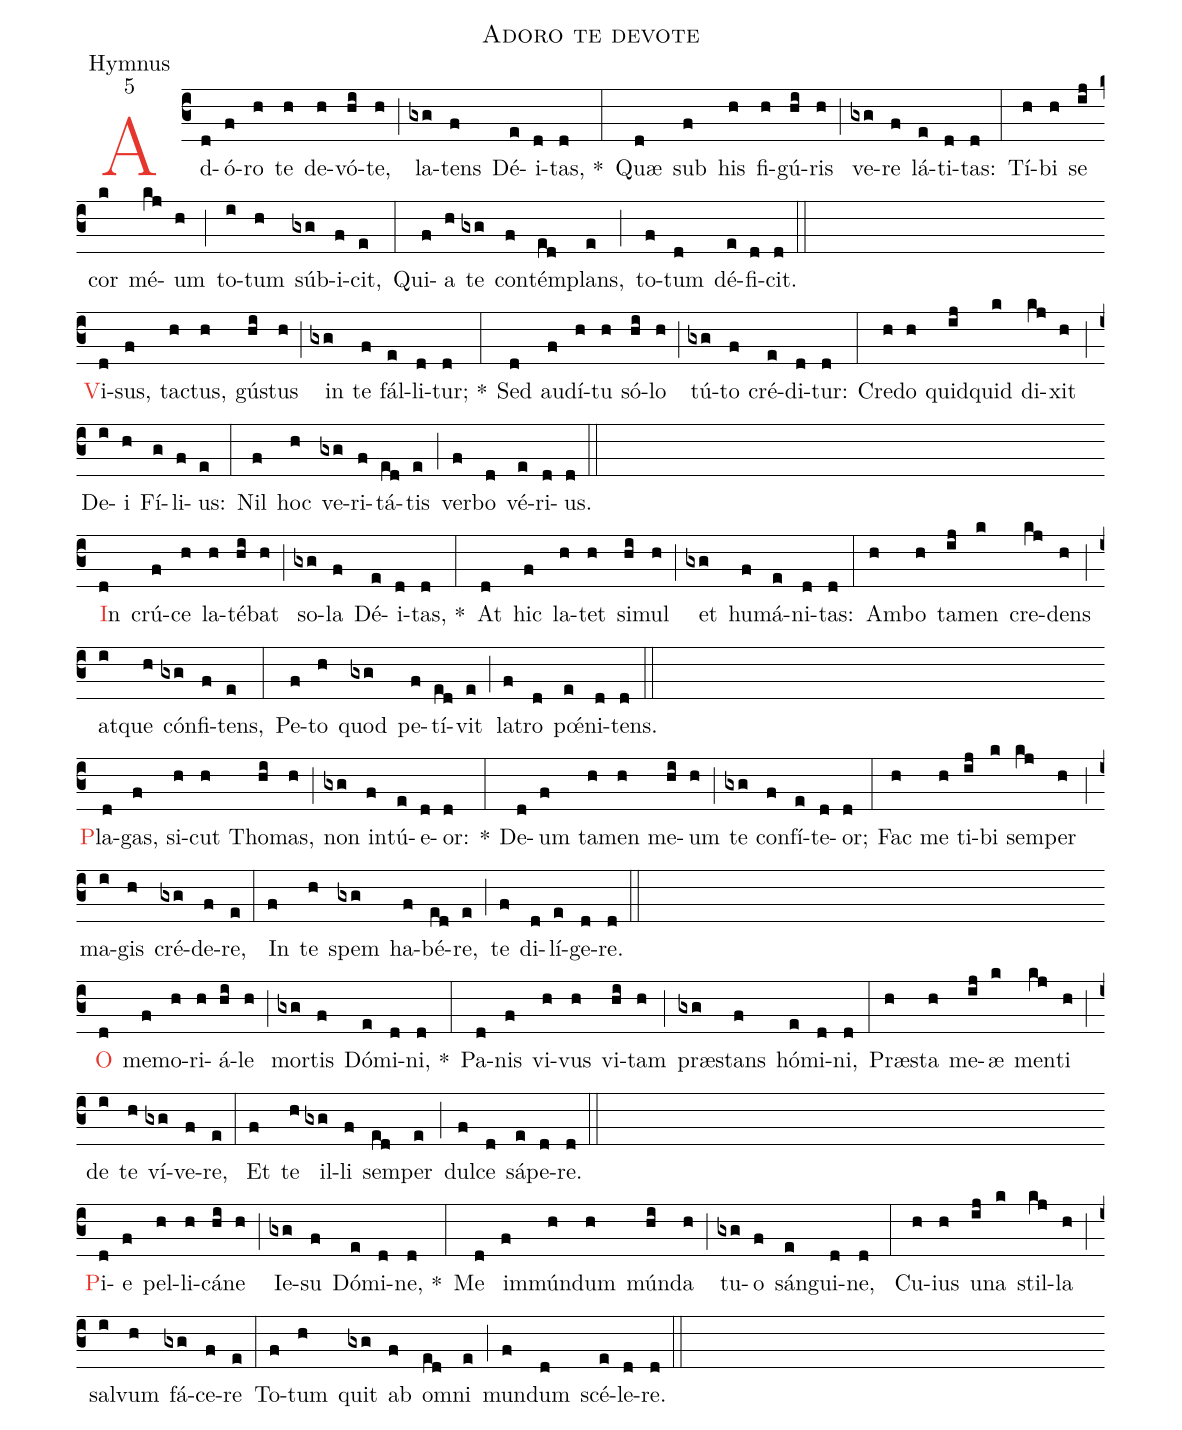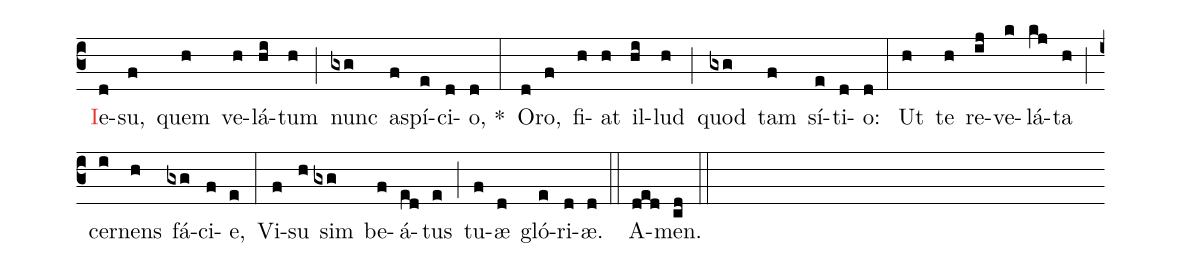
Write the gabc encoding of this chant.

name:Adoro te devote;
office-part:Hymnus;
mode:5;
%%
(c3) <c>A</c>d(d)ó(f)ro(h) te(h) de(h)vó(hi)te,(h) (;)
la(gxg)tens(f) Dé(e)i(d)tas, *(d) (:)
Qu<sp>ae</sp>(d) sub(f) his(h) fi(h)gú(hi)ris(h) (;)
ve(gxg)re(f) lá(e)ti(d)tas:(d) (:)
Tí(h)bi(h) se(ij) cor(k) mé(kj)um(h) (;)
to(i)tum(h) súb(gxg)i(f)cit,(e) (:)
Qui(f)a(h) te(gxg) con(f)tém(ed)plans,(e) (;)
to(f)tum(d) dé(e)fi(d)cit.(d) (::) (Z-)
<c>V</c>i(d)sus,(f) ta(h)ctus,(h) gú(hi)stus(h) (;)
in(gxg) te(f) fál(e)li(d)tur; *(d) (:)
Sed(d) au(f)dí(h)tu(h) só(hi)lo(h) (;)
tú(gxg)to(f) cré(e)di(d)tur:(d) (:)
Cre(h)do(h) quid(ij)quid(k) di(kj)xit(h) (;)
De(i)i(h) Fí(g)li(f)us:(e) (:)
Nil(f) hoc(h) ve(gxg)ri(f)tá(ed)tis(e) (;) ver(f)bo(d) vé(e)ri(d)us.(d) (::) (Z-)

<c>I</c>n(d) crú(f)ce(h) la(h)té(hi)bat(h) (;)
so(gxg)la(f) Dé(e)i(d)tas, *(d) (:)
At(d) hic(f) la(h)tet(h) si(hi)mul(h) (;)
et(gxg) hu(f)má(e)ni(d)tas:(d) (:)
Am(h)bo(h) ta(ij)men(k) cre(kj)dens(h) (;)
at(i)que(h) cón(gxg)fi(f)tens,(e) (:)
Pe(f)to(h) quod(gxg) pe(f)tí(ed)vit(e) (;)
la(f)tro(d) p<sp>'oe</sp>(e)ni(d)tens.(d) (::) (Z-)

<c>P</c>la(d)gas,(f) si(h)cut(h) Tho(hi)mas,(h) (;)
non(gxg) in(f)tú(e)e(d)or: *(d) (:)
De(d)um(f) ta(h)men(h) me(hi)um(h) (;)
te(gxg) con(f)fí(e)te(d)or;(d) (:)
Fac(h) me(h) ti(ij)bi(k) sem(kj)per(h) (;)
ma(i)gis(h) cré(gxg)de(f)re,(e) (:)
In(f) te(h) spem(gxg) ha(f)bé(ed)re,(e) (;)
te(f) di(d)lí(e)ge(d)re.(d) (::) (Z-)

<c>O</c>(d) me(f)mo(h)ri(h)á(hi)le(h) (;)
mor(gxg)tis(f) Dó(e)mi(d)ni, *(d) (:)
Pa(d)nis(f) vi(h)vus(h) vi(hi)tam(h) (;)
pr<sp>ae</sp>(gxg)stans(f) hó(e)mi(d)ni,(d) (:)
Pr<sp>ae</sp>(h)sta(h) me(ij)<sp>ae</sp>(k) men(kj)ti(h) (;)
de(i) te(h) ví(gxg)ve(f)re,(e) (:)
Et(f) te(h) il(gxg)li(f) sem(ed)per(e) (;)
dul(f)ce(d) sá(e)pe(d)re.(d) (::) (Z-)

<c>P</c>i(d)e(f) pel(h)li(h)cá(hi)ne(h) (;)
Ie(gxg)su(f) Dó(e)mi(d)ne, *(d) (:)
Me(d) im(f)mún(h)dum(h) mún(hi)da(h) (;)
tu(gxg)o(f) sán(e)gui(d)ne, (d) (:)
Cu(h)ius(h) u(ij)na(k) stil(kj)la(h) (;)
sal(i)vum(h) fá(gxg)ce(f)re(e) (:)
To(f)tum(h) quit(gxg) ab(f) o(ed)mni(e) (;)
mun(f)dum(d) scé(e)le(d)re.(d) (::) (Z-)

<c>I</c>e(d)su,(f) quem(h) ve(h)lá(hi)tum(h) (;)
nunc(gxg) a(f)spí(e)ci(d)o, *(d) (:)
O(d)ro,(f) fi(h)at(h) il(hi)lud(h) (;)
quod(gxg) tam(f) sí(e)ti(d)o:(d) (:)
Ut(h) te(h) re(ij)ve(k)lá(kj)ta(h) (;)
cer(i)nens(h) fá(gxg)ci(f)e,(e) (:)
Vi(f)su(h) sim(gxg) be(f)á(ed)tus(e) (;)
tu(f)<sp>ae</sp>(d) gló(e)ri(d)<sp>ae</sp>.(d) (::)
A(ded)men.(cd) (::) (Z-)
